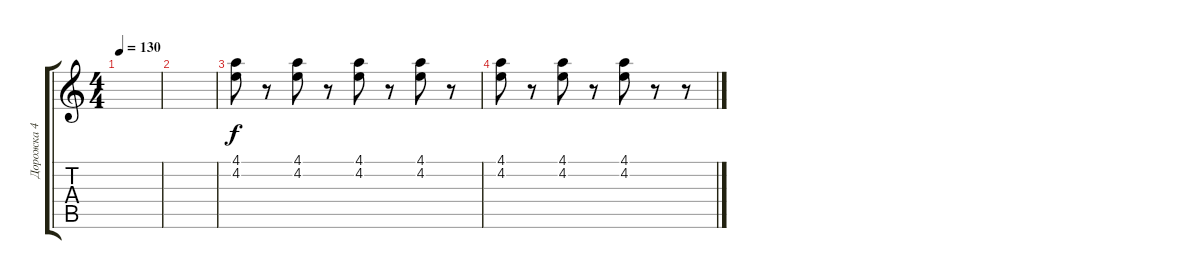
\track ("Дорожка 4" "Дорожка 4") {instrument distortionguitar}
\staff {score tabs}
\tuning (F4 C4 Ab3 Eb3 Bb2 F2) {hide}
\ts (4 4)
\tempo 130
\clef g2
\ks c
|
|
(4.1 4.2).8 r.8 (4.1 4.2).8 r.8 (4.1 4.2).8 r.8 (4.1 4.2).8 r.8 |
(4.1 4.2).8 r.8 (4.1 4.2).8 r.8 (4.1 4.2).8 r.8 r.8
